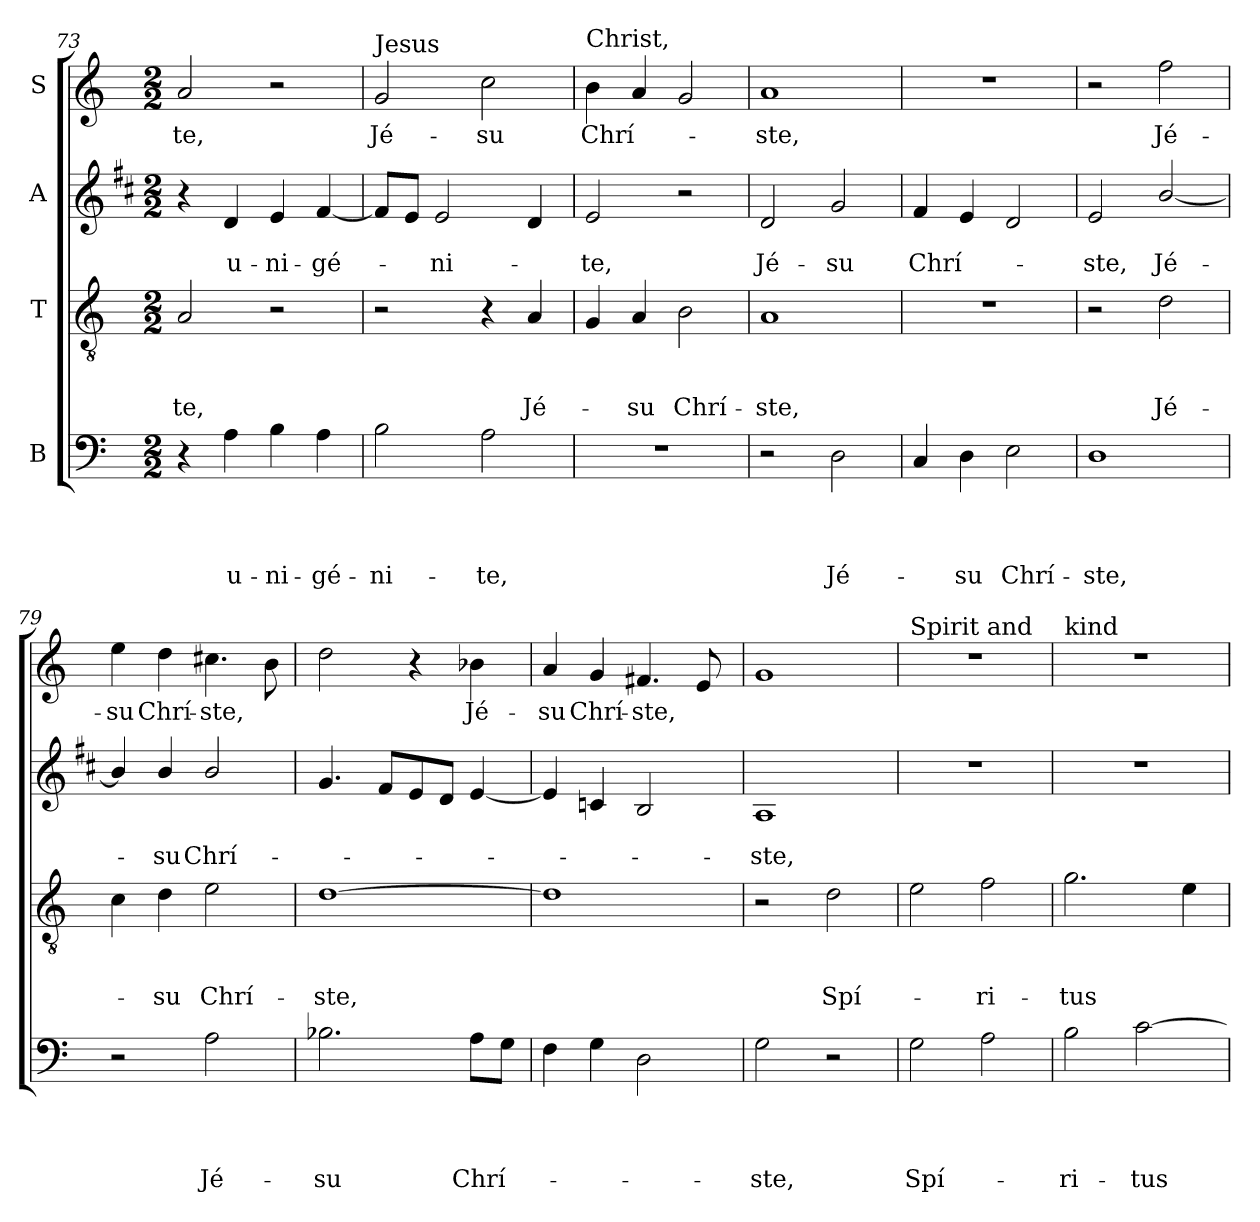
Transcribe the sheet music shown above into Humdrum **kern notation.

**kern	**text	**text	**text	**text	**kern	**text	**text	**text	**kern	**text	**text	**kern	**text
*part4	*part4	*part4	*part4	*part4	*part3	*part3	*part3	*part3	*part2	*part2	*part2	*part1	*part1
*staff4	*staff4	*staff4	*staff4	*staff4	*staff3	*staff3	*staff3	*staff3	*staff2	*staff2	*staff2	*staff1	*staff1
*I"B	*	*	*	*	*I"T	*	*	*	*I"A	*	*	*I"S	*
!!LO:PB:g=z
*clefF4	*	*	*	*	*clefGv2	*	*	*	*clefG2	*	*	*clefG2	*
*	*	*	*	*	*	*	*	*	*ITrd1c2	*	*	*	*
*k[]	*	*	*	*	*k[]	*	*	*	*k[]	*	*	*k[]	*
*C:	*	*	*	*	*C:	*	*	*	*C:	*	*	*C:	*
*M2/2	*	*	*	*	*M2/2	*	*	*	*M2/2	*	*	*M2/2	*
=73	=73	=73	=73	=73	=73	=73	=73	=73	=73	=73	=73	=73	=73
!	!	!	!	!	!	!	!	!LO:LY:b	!	!	!	!	!LO:LY:b
4r	.	.	.	.	2A/	.	.	-te,	4r	.	.	2a/	-te,
!	!	!	!	!LO:LY:b	!	!	!	!	!	!	!LO:LY:b	!	!
4A\	.	.	.	u-	.	.	.	.	4c/	.	u-	.	.
!	!	!	!	!LO:LY:b	!	!	!	!	!	!	!LO:LY:b	!	!
4B\	.	.	.	-ni-	2r	.	.	.	4d/	.	-ni-	2r	.
!	!	!	!	!LO:LY:b	!	!	!	!	!	!	!LO:LY:b	!	!
4A\	.	.	.	-gé-	.	.	.	.	[4e/	.	-gé-	.	.
=74	=74	=74	=74	=74	=74	=74	=74	=74	=74	=74	=74	=74	=74
!	!	!	!	!	!	!	!	!	!	!	!	!LO:TX:a:t=Jesus	!
!	!	!	!	!LO:LY:b	!	!	!	!	!	!	!	!	!LO:LY:b
2B\	.	.	.	-ni-	2r	.	.	.	8e/L]	.	.	2g/	Jé-
.	.	.	.	.	.	.	.	.	8d/J	.	.	.	.
!	!	!	!	!	!	!	!	!	!	!	!LO:LY:b	!	!
.	.	.	.	.	.	.	.	.	2d/	.	-ni-	.	.
!	!	!	!	!LO:LY:b	!	!	!	!	!	!	!	!	!LO:LY:b
2A\	.	.	.	-te,	4r	.	.	.	.	.	.	2cc\	-su
!	!	!	!	!	!	!	!	!LO:LY:b	!	!	!	!	!
.	.	.	.	.	4A/	.	.	Jé-	4c/	.	.	.	.
=75	=75	=75	=75	=75	=75	=75	=75	=75	=75	=75	=75	=75	=75
!	!	!	!	!	!	!	!	!	!	!	!	!LO:TX:a:t=Christ,	!
!	!	!	!	!	!	!	!	!	!	!	!LO:LY:b	!	!LO:LY:b
1r	.	.	.	.	4G/	.	.	.	2d/	.	-te,	4b\	Chrí-
!	!	!	!	!	!	!	!	!LO:LY:b	!	!	!	!	!
.	.	.	.	.	4A/	.	.	-su	.	.	.	4a/	.
!	!	!	!	!	!	!	!	!LO:LY:b	!	!	!	!	!
.	.	.	.	.	2B\	.	.	Chrí-	2r	.	.	2g/	.
=76	=76	=76	=76	=76	=76	=76	=76	=76	=76	=76	=76	=76	=76
!	!	!	!	!	!	!	!	!LO:LY:b	!	!	!LO:LY:b	!	!LO:LY:b
2r	.	.	.	.	1A	.	.	-ste,	2c/	.	Jé-	1a	-ste,
!	!	!	!	!LO:LY:b	!	!	!	!	!	!	!LO:LY:b	!	!
2D\	.	.	.	Jé-	.	.	.	.	2f/	.	-su	.	.
=77	=77	=77	=77	=77	=77	=77	=77	=77	=77	=77	=77	=77	=77
!	!	!	!	!	!	!	!	!	!	!	!LO:LY:b	!	!
4C/	.	.	.	.	1r	.	.	.	4e/	.	Chrí-	1r	.
!	!	!	!	!LO:LY:b	!	!	!	!	!	!	!	!	!
4D\	.	.	.	-su	.	.	.	.	4d/	.	.	.	.
!	!	!	!	!LO:LY:b	!	!	!	!	!	!	!	!	!
2E\	.	.	.	Chrí-	.	.	.	.	2c/	.	.	.	.
=78	=78	=78	=78	=78	=78	=78	=78	=78	=78	=78	=78	=78	=78
!	!	!	!	!LO:LY:b	!	!	!	!	!	!	!LO:LY:b	!	!
1D	.	.	.	-ste,	2r	.	.	.	2d/	.	-ste,	2r	.
!	!	!	!	!	!	!	!	!LO:LY:b	!	!	!LO:LY:b	!	!LO:LY:b
.	.	.	.	.	2d\	.	.	Jé-	[2a/	.	Jé-	2ff\	Jé-
=79	=79	=79	=79	=79	=79	=79	=79	=79	=79	=79	=79	=79	=79
!	!	!	!	!	!	!	!	!	!	!	!	!	!LO:LY:b
2r	.	.	.	.	4c\	.	.	.	4a/]	.	.	4ee\	-su
!	!	!	!	!	!	!	!	!LO:LY:b	!	!	!LO:LY:b	!	!LO:LY:b
.	.	.	.	.	4d\	.	.	-su	4a/	.	-su	4dd\	Chrí-
!	!	!	!	!LO:LY:b	!	!	!	!LO:LY:b	!	!	!LO:LY:b	!	!LO:LY:b
2A\	.	.	.	Jé-	2e\	.	.	Chrí-	2a/	.	Chrí-	4.cc#\	-ste,
.	.	.	.	.	.	.	.	.	.	.	.	8b\	.
!!LO:LB:g=z
=80	=80	=80	=80	=80	=80	=80	=80	=80	=80	=80	=80	=80	=80
!	!	!	!	!LO:LY:b	!	!	!	!LO:LY:b	!	!	!	!	!
2.B-\	.	.	.	-su	[1d	.	.	-ste,	4.f/	.	.	2dd\	.
.	.	.	.	.	.	.	.	.	8e/L	.	.	.	.
.	.	.	.	.	.	.	.	.	8d/	.	.	4r	.
.	.	.	.	.	.	.	.	.	8c/J	.	.	.	.
!	!	!	!	!LO:LY:b	!	!	!	!	!	!	!	!	!LO:LY:b
8A\L	.	.	.	Chrí-	.	.	.	.	[4d/	.	.	4b-\	Jé-
8G\J	.	.	.	.	.	.	.	.	.	.	.	.	.
=81	=81	=81	=81	=81	=81	=81	=81	=81	=81	=81	=81	=81	=81
!	!	!	!	!	!	!	!	!	!	!	!	!	!LO:LY:b
4F\	.	.	.	.	1d]	.	.	.	4d/]	.	.	4a/	-su
!	!	!	!	!	!	!	!	!	!	!	!	!	!LO:LY:b
4G\	.	.	.	.	.	.	.	.	4B-/	.	.	4g/	Chrí-
!	!	!	!	!	!	!	!	!	!	!	!	!	!LO:LY:b
2D\	.	.	.	.	.	.	.	.	2A/	.	.	4.f#/	-ste,
.	.	.	.	.	.	.	.	.	.	.	.	8e/	.
=82	=82	=82	=82	=82	=82	=82	=82	=82	=82	=82	=82	=82	=82
!	!	!	!	!LO:LY:b	!	!	!	!	!	!	!LO:LY:b	!	!
2G\	.	.	.	-ste,	2r	.	.	.	1G	.	-ste,	1g	.
!	!	!	!	!	!	!	!	!LO:LY:b	!	!	!	!	!
2r	.	.	.	.	2d\	.	.	Spí-	.	.	.	.	.
=83	=83	=83	=83	=83	=83	=83	=83	=83	=83	=83	=83	=83	=83
!	!	!	!	!	!	!	!	!	!	!	!	!LO:TX:a:t=Spirit and	!
!	!	!	!	!LO:LY:b	!	!	!	!	!	!	!	!	!
2G\	.	.	.	Spí-	2e\	.	.	.	1r	.	.	1r	.
!	!	!	!	!	!	!	!	!LO:LY:b	!	!	!	!	!
2A\	.	.	.	.	2f\	.	.	-ri-	.	.	.	.	.
=84	=84	=84	=84	=84	=84	=84	=84	=84	=84	=84	=84	=84	=84
!	!	!	!	!	!	!	!	!	!	!	!	!LO:TX:a:t=kind	!
!	!	!	!	!LO:LY:b	!	!	!	!LO:LY:b	!	!	!	!	!
2B\	.	.	.	-ri-	2.g\	.	.	-tus	1r	.	.	1r	.
!	!	!	!	!LO:LY:b	!	!	!	!	!	!	!	!	!
[2c\	.	.	.	-tus	.	.	.	.	.	.	.	.	.
.	.	.	.	.	4e\	.	.	.	.	.	.	.	.
=	=	=	=	=	=	=	=	=	=	=	=	=	=
*-	*-	*-	*-	*-	*-	*-	*-	*-	*-	*-	*-	*-	*-
